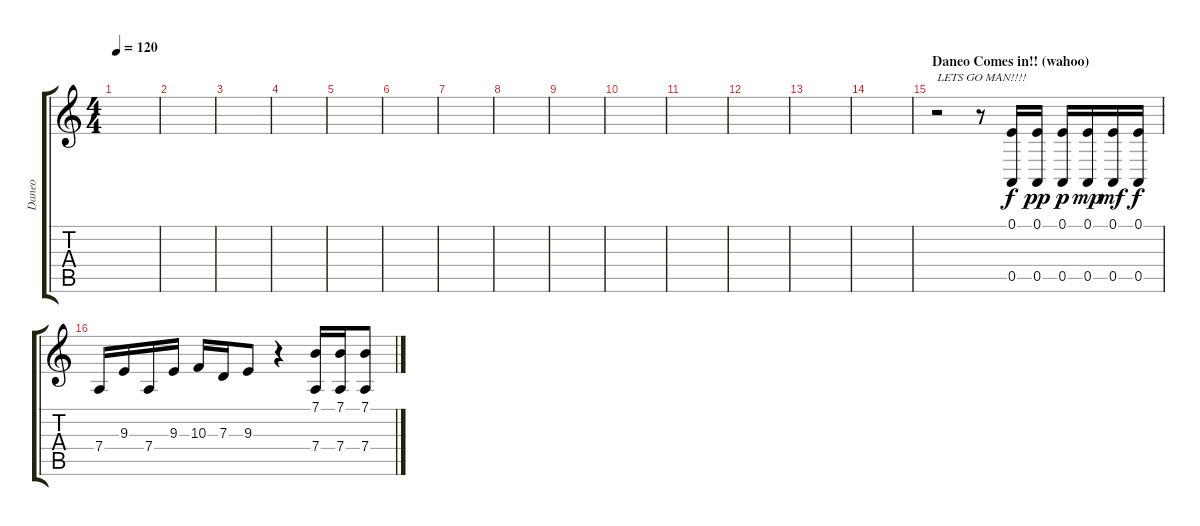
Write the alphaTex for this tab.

\track ("Daneo" "Daneo") {instrument melodictom}
\staff {score tabs}
\tuning (E4 B3 G3 D3 A2 E2) {hide}
\ts (4 4)
\tempo 120
\clef g2
\ks c
|
|
|
|
|
|
|
|
|
|
|
|
|
|
\section ("" "Daneo Comes in!! (wahoo)")
r.2{txt "LETS GO MAN!!!!"} r.8 (0.1 0.5).16 (0.1 0.5).16{dy pp} (0.1 0.5).16{dy p} (0.1 0.5).16{dy mp} (0.1 0.5).16{dy mf} (0.1 0.5).16{dy f} |
7.4.16 9.3.16 7.4.16 9.3.16 10.3.16 7.3.16 9.3.8 r.4 (7.1 7.4).16 (7.1 7.4).16 (7.1 7.4).8
